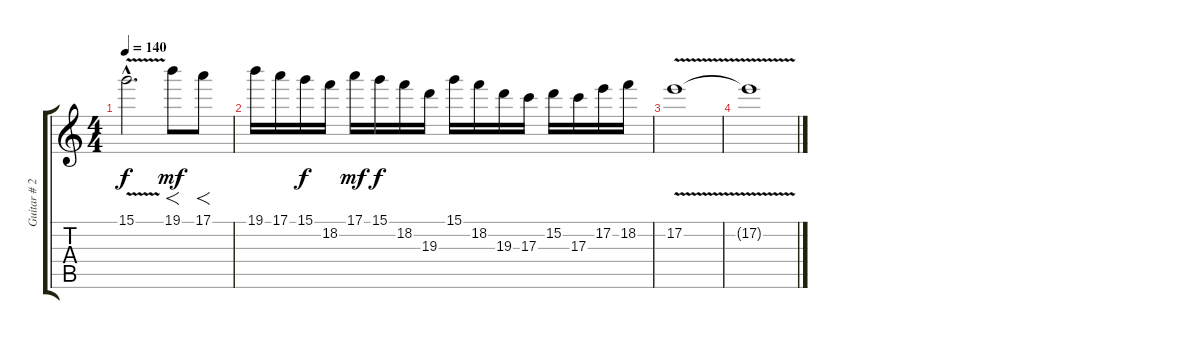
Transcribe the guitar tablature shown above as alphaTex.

\track ("Guitar # 2 - Lead Guitar" "Guitar # 2") {instrument distortionguitar}
\staff {score tabs}
\tuning (E4 B3 G3 D3 A2 E2) {hide}
\ts (4 4)
\tempo 140
\clef g2
\ks c
15.1{v hac}.2{d dy f} 19.1.8{f dy mf} 17.1.8{f} |
19.1.16 17.1.16 15.1.16{dy f} 18.2.16 17.1.16{dy mf} 15.1.16{dy f} 18.2.16 19.3.16 15.1.16 18.2.16 19.3.16 17.3.16 15.2.16 17.3.16 17.2.16 18.2.16 |
17.2{v}.1{volume 0 balance 12} |
17.2{t}.1
